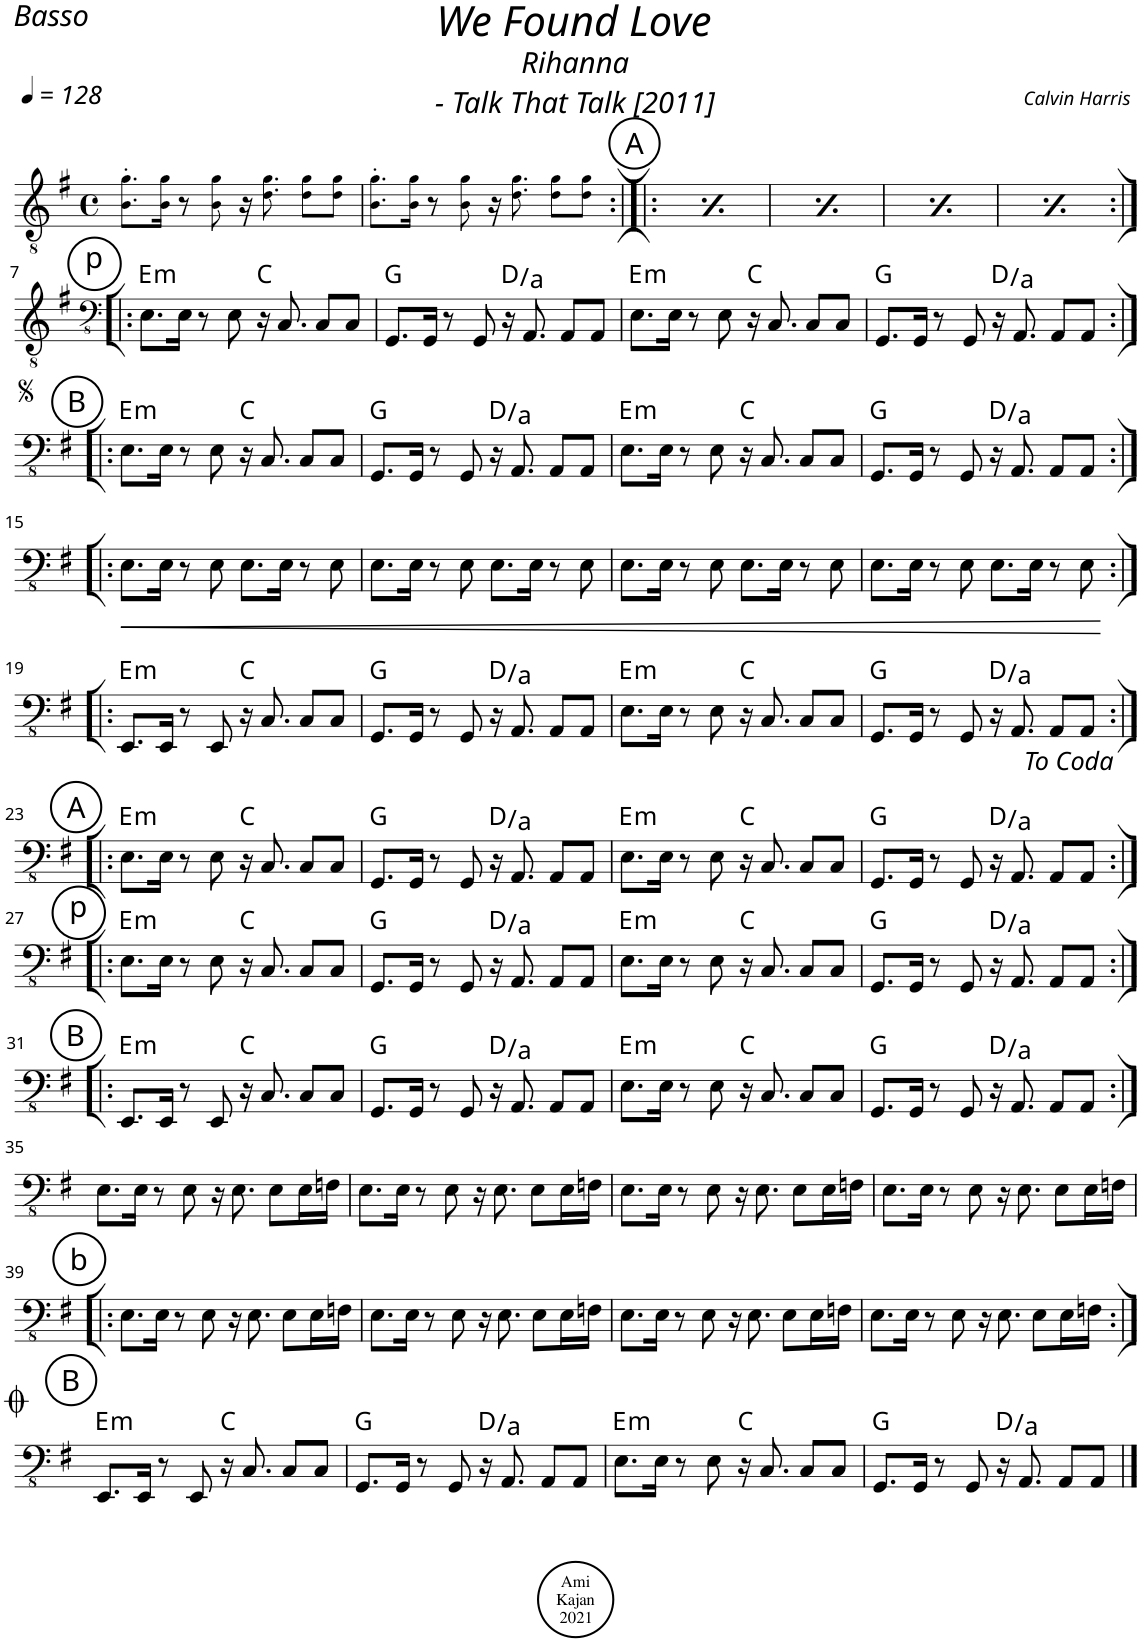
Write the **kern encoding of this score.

**kern	**dynam	**harte
*part1	*part1	*part1
*staff1	*staff1	*
*I"Acoustic Bass	*	*
*I'Bass	*	*
*clefGv2	*	*
*k[f#]	*	*
*M4/4	*	*
*met(c)	*	*
*MM128	*	*
=1	=1	=1
8.B!\' 8.g!\'L	.	.
16B!\ 16g!\Jk	.	.
8r	.	.
8B!\ 8g!\	.	.
16r	.	.
8.d!\ 8.g!\	.	.
8d!\ 8g!\L	.	.
8d!\ 8g!\J	.	.
=2	=2	=2
8.B!\' 8.g!\'L	.	.
16B!\ 16g!\Jk	.	.
8r	.	.
8B!\ 8g!\	.	.
16r	.	.
8.d!\ 8.g!\	.	.
8d!\ 8g!\L	.	.
8d!\ 8g!\J	.	.
=3:|!|:	=3:|!|:	=3:|!|:
8.B!\' 8.g!\'L	.	.
16B!\ 16g!\Jk	.	.
8r	.	.
8B!\ 8g!\	.	.
16r	.	.
8.d!\ 8.g!\	.	.
8d!\ 8g!\L	.	.
8d!\ 8g!\J	.	.
=4	=4	=4
8.B!\' 8.g!\'L	.	.
16B!\ 16g!\Jk	.	.
8r	.	.
8B!\ 8g!\	.	.
16r	.	.
8.d!\ 8.g!\	.	.
8d!\ 8g!\L	.	.
8d!\ 8g!\J	.	.
=5	=5	=5
8.B!\' 8.g!\'L	.	.
16B!\ 16g!\Jk	.	.
8r	.	.
8B!\ 8g!\	.	.
16r	.	.
8.d!\ 8.g!\	.	.
8d!\ 8g!\L	.	.
8d!\ 8g!\J	.	.
=6	=6	=6
8.B!\' 8.g!\'L	.	.
16B!\ 16g!\Jk	.	.
8r	.	.
8B!\ 8g!\	.	.
16r	.	.
8.d!\ 8.g!\	.	.
8d!\ 8g!\L	.	.
8d!\ 8g!\J	.	.
!!LO:LB:g=z
!!LO:REH:place=s1:a:cj:enc=circle:fs=14:t=p
=7:|!|:	=7:|!|:	=7:|!|:
*clefFv4	*	*
!	!	!LO:H:kt=m
8.EE\L	.	E:min
16EE\Jk	.	.
8r	.	.
8EE\	.	.
16r	.	C:maj
8.CC/	.	.
8CC/L	.	.
8CC/J	.	.
=8	=8	=8
8.GGG/L	.	G:maj
16GGG/Jk	.	.
8r	.	.
8GGG/	.	.
16r	.	D:maj/5
8.AAA/	.	.
8AAA/L	.	.
8AAA/J	.	.
=9	=9	=9
!	!	!LO:H:kt=m
8.EE\L	.	E:min
16EE\Jk	.	.
8r	.	.
8EE\	.	.
16r	.	C:maj
8.CC/	.	.
8CC/L	.	.
8CC/J	.	.
=10	=10	=10
8.GGG/L	.	G:maj
16GGG/Jk	.	.
8r	.	.
8GGG/	.	.
16r	.	D:maj/5
8.AAA/	.	.
8AAA/L	.	.
8AAA/J	.	.
!!LO:LB:g=z
!!LO:REH:place=s1:a:cj:enc=circle:fs=14:t=B
=11:|!|:	=11:|!|:	=11:|!|:
!	!	!LO:H:kt=m
8.EE\L	.	E:min
16EE\Jk	.	.
8r	.	.
8EE\	.	.
16r	.	C:maj
8.CC/	.	.
8CC/L	.	.
8CC/J	.	.
=12	=12	=12
8.GGG/L	.	G:maj
16GGG/Jk	.	.
8r	.	.
8GGG/	.	.
16r	.	D:maj/5
8.AAA/	.	.
8AAA/L	.	.
8AAA/J	.	.
=13	=13	=13
!	!	!LO:H:kt=m
8.EE\L	.	E:min
16EE\Jk	.	.
8r	.	.
8EE\	.	.
16r	.	C:maj
8.CC/	.	.
8CC/L	.	.
8CC/J	.	.
=14	=14	=14
8.GGG/L	.	G:maj
16GGG/Jk	.	.
8r	.	.
8GGG/	.	.
16r	.	D:maj/5
8.AAA/	.	.
8AAA/L	.	.
8AAA/J	.	.
!!LO:LB:g=z
=15:|!|:	=15:|!|:	=15:|!|:
!	!LO:HP:b	!
8.EE\L	<	.
16EE\Jk	.	.
8r	.	.
8EE\	.	.
8.EE\L	.	.
16EE\Jk	.	.
8r	.	.
8EE\	.	.
=16	=16	=16
8.EE\L	.	.
16EE\Jk	.	.
8r	.	.
8EE\	.	.
8.EE\L	.	.
16EE\Jk	.	.
8r	.	.
8EE\	.	.
=17	=17	=17
8.EE\L	.	.
16EE\Jk	.	.
8r	.	.
8EE\	.	.
8.EE\L	.	.
16EE\Jk	.	.
8r	.	.
8EE\	.	.
=18	=18	=18
8.EE\L	.	.
16EE\Jk	.	.
8r	.	.
8EE\	.	.
8.EE\L	.	.
16EE\Jk	.	.
8r	.	.
8EE\	.	.
.	[	.
!!LO:LB:g=z
=19:|!|:	=19:|!|:	=19:|!|:
!	!	!LO:H:kt=m
8.EEE/L	.	E:min
16EEE/Jk	.	.
8r	.	.
8EEE/	.	.
16r	.	C:maj
8.CC/	.	.
8CC/L	.	.
8CC/J	.	.
=20	=20	=20
8.GGG/L	.	G:maj
16GGG/Jk	.	.
8r	.	.
8GGG/	.	.
16r	.	D:maj/5
8.AAA/	.	.
8AAA/L	.	.
8AAA/J	.	.
=21	=21	=21
!	!	!LO:H:kt=m
8.EE\L	.	E:min
16EE\Jk	.	.
8r	.	.
8EE\	.	.
16r	.	C:maj
8.CC/	.	.
8CC/L	.	.
8CC/J	.	.
=22	=22	=22
8.GGG/L	.	G:maj
16GGG/Jk	.	.
8r	.	.
8GGG/	.	.
16r	.	D:maj/5
8.AAA/	.	.
8AAA/L	.	.
8AAA/J	.	.
!!LO:LB:g=z
!!LO:REH:place=s1:a:cj:enc=circle:fs=14:t=A
=23:|!|:	=23:|!|:	=23:|!|:
!	!	!LO:H:kt=m
8.EE\L	.	E:min
16EE\Jk	.	.
8r	.	.
8EE\	.	.
16r	.	C:maj
8.CC/	.	.
8CC/L	.	.
8CC/J	.	.
=24	=24	=24
8.GGG/L	.	G:maj
16GGG/Jk	.	.
8r	.	.
8GGG/	.	.
16r	.	D:maj/5
8.AAA/	.	.
8AAA/L	.	.
8AAA/J	.	.
=25	=25	=25
!	!	!LO:H:kt=m
8.EE\L	.	E:min
16EE\Jk	.	.
8r	.	.
8EE\	.	.
16r	.	C:maj
8.CC/	.	.
8CC/L	.	.
8CC/J	.	.
=26	=26	=26
8.GGG/L	.	G:maj
16GGG/Jk	.	.
8r	.	.
8GGG/	.	.
16r	.	D:maj/5
8.AAA/	.	.
8AAA/L	.	.
8AAA/J	.	.
!!LO:LB:g=z
!!LO:REH:place=s1:a:cj:enc=circle:fs=14:t=p
=27:|!|:	=27:|!|:	=27:|!|:
!	!	!LO:H:kt=m
8.EE\L	.	E:min
16EE\Jk	.	.
8r	.	.
8EE\	.	.
16r	.	C:maj
8.CC/	.	.
8CC/L	.	.
8CC/J	.	.
=28	=28	=28
8.GGG/L	.	G:maj
16GGG/Jk	.	.
8r	.	.
8GGG/	.	.
16r	.	D:maj/5
8.AAA/	.	.
8AAA/L	.	.
8AAA/J	.	.
=29	=29	=29
!	!	!LO:H:kt=m
8.EE\L	.	E:min
16EE\Jk	.	.
8r	.	.
8EE\	.	.
16r	.	C:maj
8.CC/	.	.
8CC/L	.	.
8CC/J	.	.
=30	=30	=30
8.GGG/L	.	G:maj
16GGG/Jk	.	.
8r	.	.
8GGG/	.	.
16r	.	D:maj/5
8.AAA/	.	.
8AAA/L	.	.
8AAA/J	.	.
!!LO:LB:g=z
!!LO:REH:place=s1:a:cj:enc=circle:fs=14:t=B
=31:|!|:	=31:|!|:	=31:|!|:
!	!	!LO:H:kt=m
8.EEE/L	.	E:min
16EEE/Jk	.	.
8r	.	.
8EEE/	.	.
16r	.	C:maj
8.CC/	.	.
8CC/L	.	.
8CC/J	.	.
=32	=32	=32
8.GGG/L	.	G:maj
16GGG/Jk	.	.
8r	.	.
8GGG/	.	.
16r	.	D:maj/5
8.AAA/	.	.
8AAA/L	.	.
8AAA/J	.	.
=33	=33	=33
!	!	!LO:H:kt=m
8.EE\L	.	E:min
16EE\Jk	.	.
8r	.	.
8EE\	.	.
16r	.	C:maj
8.CC/	.	.
8CC/L	.	.
8CC/J	.	.
=34	=34	=34
8.GGG/L	.	G:maj
16GGG/Jk	.	.
8r	.	.
8GGG/	.	.
16r	.	D:maj/5
8.AAA/	.	.
8AAA/L	.	.
8AAA/J	.	.
!!LO:LB:g=z
=35:|!	=35:|!	=35:|!
8.EE\L	.	.
16EE\Jk	.	.
8r	.	.
8EE\	.	.
16r	.	.
8.EE\	.	.
8EE\L	.	.
16EE\L	.	.
16FFn\JJ	.	.
=36	=36	=36
8.EE\L	.	.
16EE\Jk	.	.
8r	.	.
8EE\	.	.
16r	.	.
8.EE\	.	.
8EE\L	.	.
16EE\L	.	.
16FFn\JJ	.	.
=37	=37	=37
8.EE\L	.	.
16EE\Jk	.	.
8r	.	.
8EE\	.	.
16r	.	.
8.EE\	.	.
8EE\L	.	.
16EE\L	.	.
16FFn\JJ	.	.
=38	=38	=38
8.EE\L	.	.
16EE\Jk	.	.
8r	.	.
8EE\	.	.
16r	.	.
8.EE\	.	.
8EE\L	.	.
16EE\L	.	.
16FFn\JJ	.	.
!!LO:LB:g=z
!!LO:REH:place=s1:a:cj:enc=circle:fs=14:t=b
=39!|:	=39!|:	=39!|:
8.EE\L	.	.
16EE\Jk	.	.
8r	.	.
8EE\	.	.
16r	.	.
8.EE\	.	.
8EE\L	.	.
16EE\L	.	.
16FFn\JJ	.	.
=40	=40	=40
8.EE\L	.	.
16EE\Jk	.	.
8r	.	.
8EE\	.	.
16r	.	.
8.EE\	.	.
8EE\L	.	.
16EE\L	.	.
16FFn\JJ	.	.
=41	=41	=41
8.EE\L	.	.
16EE\Jk	.	.
8r	.	.
8EE\	.	.
16r	.	.
8.EE\	.	.
8EE\L	.	.
16EE\L	.	.
16FFn\JJ	.	.
=42	=42	=42
8.EE\L	.	.
16EE\Jk	.	.
8r	.	.
8EE\	.	.
16r	.	.
8.EE\	.	.
8EE\L	.	.
16EE\L	.	.
16FFn\JJ	.	.
!!LO:LB:g=z
!!LO:REH:place=s1:a:cj:enc=circle:fs=14:t=B
=43:|!	=43:|!	=43:|!
!	!	!LO:H:kt=m
8.EEE/L	.	E:min
16EEE/Jk	.	.
8r	.	.
8EEE/	.	.
16r	.	C:maj
8.CC/	.	.
8CC/L	.	.
8CC/J	.	.
=44	=44	=44
8.GGG/L	.	G:maj
16GGG/Jk	.	.
8r	.	.
8GGG/	.	.
16r	.	D:maj/5
8.AAA/	.	.
8AAA/L	.	.
8AAA/J	.	.
=45	=45	=45
!	!	!LO:H:kt=m
8.EE\L	.	E:min
16EE\Jk	.	.
8r	.	.
8EE\	.	.
16r	.	C:maj
8.CC/	.	.
8CC/L	.	.
8CC/J	.	.
=46	=46	=46
8.GGG/L	.	G:maj
16GGG/Jk	.	.
8r	.	.
8GGG/	.	.
16r	.	D:maj/5
8.AAA/	.	.
8AAA/L	.	.
8AAA/J	.	.
==	==	==
*-	*-	*-
